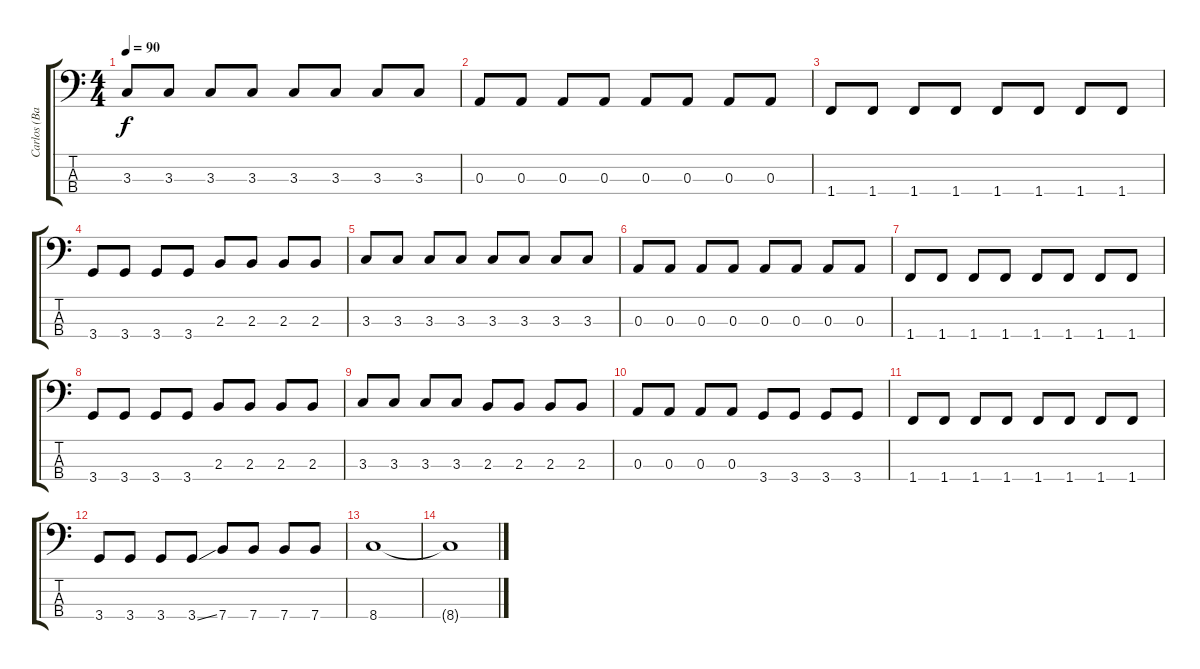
\track ("Carlos (Bass)" "Carlos (Ba") {instrument electricbassfinger}
\staff {score tabs}
\tuning (G2 D2 A1 E1) {hide}
\ts (4 4)
\tempo 90
\clef f4
\ks c
3.3.8{dy f} 3.3.8 3.3.8 3.3.8 3.3.8 3.3.8 3.3.8 3.3.8 |
0.3.8 0.3.8 0.3.8 0.3.8 0.3.8 0.3.8 0.3.8 0.3.8 |
1.4.8 1.4.8 1.4.8 1.4.8 1.4.8 1.4.8 1.4.8 1.4.8 |
3.4.8 3.4.8 3.4.8 3.4.8 2.3.8 2.3.8 2.3.8 2.3.8 |
3.3.8 3.3.8 3.3.8 3.3.8 3.3.8 3.3.8 3.3.8 3.3.8 |
0.3.8 0.3.8 0.3.8 0.3.8 0.3.8 0.3.8 0.3.8 0.3.8 |
1.4.8 1.4.8 1.4.8 1.4.8 1.4.8 1.4.8 1.4.8 1.4.8 |
3.4.8 3.4.8 3.4.8 3.4.8 2.3.8 2.3.8 2.3.8 2.3.8 |
3.3.8 3.3.8 3.3.8 3.3.8 2.3.8 2.3.8 2.3.8 2.3.8 |
0.3.8 0.3.8 0.3.8 0.3.8 3.4.8 3.4.8 3.4.8 3.4.8 |
1.4.8 1.4.8 1.4.8 1.4.8 1.4.8 1.4.8 1.4.8 1.4.8 |
3.4.8 3.4.8 3.4.8 3.4{ss}.8 7.4.8 7.4.8 7.4.8 7.4.8 |
8.4.1 |
8.4{t}.1{volume 0}
